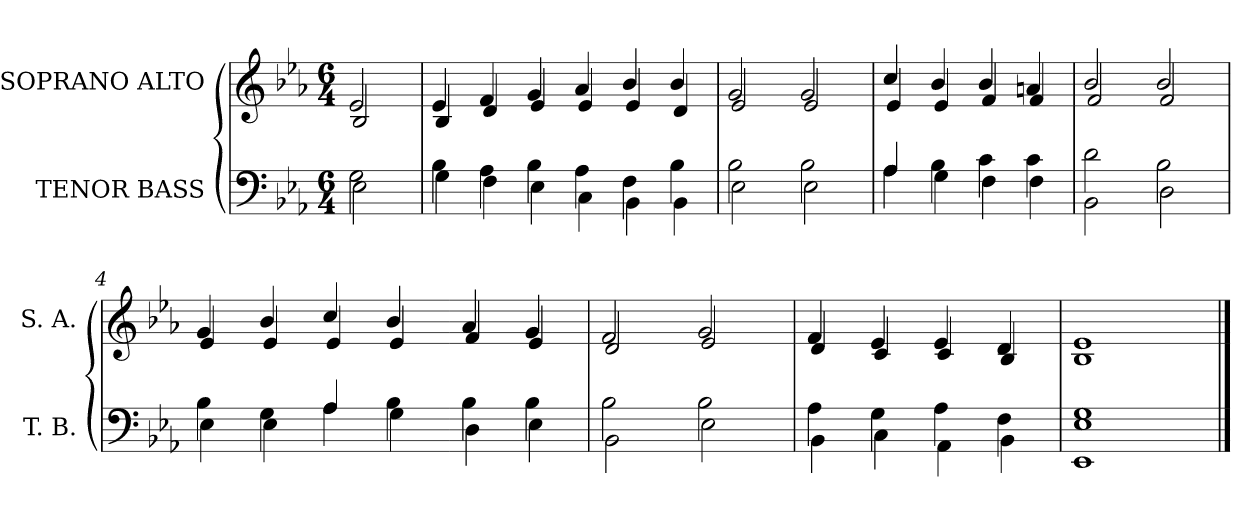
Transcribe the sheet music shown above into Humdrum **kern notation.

**kern	**kern
*part2	*part1
*staff2	*staff1
*I"TENOR BASS	*I"SOPRANO ALTO
*I'T. B.	*I'S. A.
!!LO:PB:g=z
*clefF4	*clefG2
*k[b-e-a-]	*k[b-e-a-]
*E-:	*E-:
*M6/4	*M6/4
=	=
*^	*^
2Gi\	2E-i\	2e-i/	2B-i/
=	=	=	=
4B-i\	4Gi\	4e-i/	4B-i/
4A-i\	4Fi\	4fi/	4di/
4B-i\	4E-i\	4gi/	4e-i/
4A-i\	4Ci\	4a-i/	4e-i/
4Fi\	4BB-i\	4b-i/	4e-i/
4B-i\	4BB-i\	4b-i/	4di/
=1	=1	=1	=1
2B-i\	2E-i\	2gi/	2e-i/
2B-i\	2E-i\	2gi/	2e-i/
!!LO:LB:g=z	!!
=2	=2	=2	=2
4A-i/	4A-i\	4cci/	4e-i/
4B-i\	4Gi\	4b-i/	4e-i/
4ci\	4Fi\	4b-i/	4fi/
4ci\	4Fi\	4ani/	4fi/
=3	=3	=3	=3
2di\	2BB-i\	2b-i/	2fi/
2B-i\	2Di\	2b-i/	2fi/
=4	=4	=4	=4
4B-i\	4E-i\	4gi/	4e-i/
4Gi\	4E-i\	4b-i/	4e-i/
4A-i/	4A-i\	4cci/	4e-i/
4B-i\	4Gi\	4b-i/	4e-i/
!!LO:LB:g=z	!!
=5-	=5-	=5-	=5-
4B-i\	4Di\	4a-i/	4fi/
4B-i\	4E-i\	4gi/	4e-i/
=6	=6	=6	=6
2B-i\	2BB-i\	2fi/	2di/
2B-i\	2E-i\	2gi/	2e-i/
=7	=7	=7	=7
4A-i\	4BB-i\	4fi/	4di/
4Gi\	4Ci\	4e-i/	4ci/
4A-i\	4AA-i\	4e-i/	4ci/
4Fi\	4BB-i\	4di/	4B-i/
=8	=8	=8	=8
1E-i 1Gi	1EE-i	1e-i	1B-i
*v	*v	*	*
*	*v	*v
==	==
*-	*-
